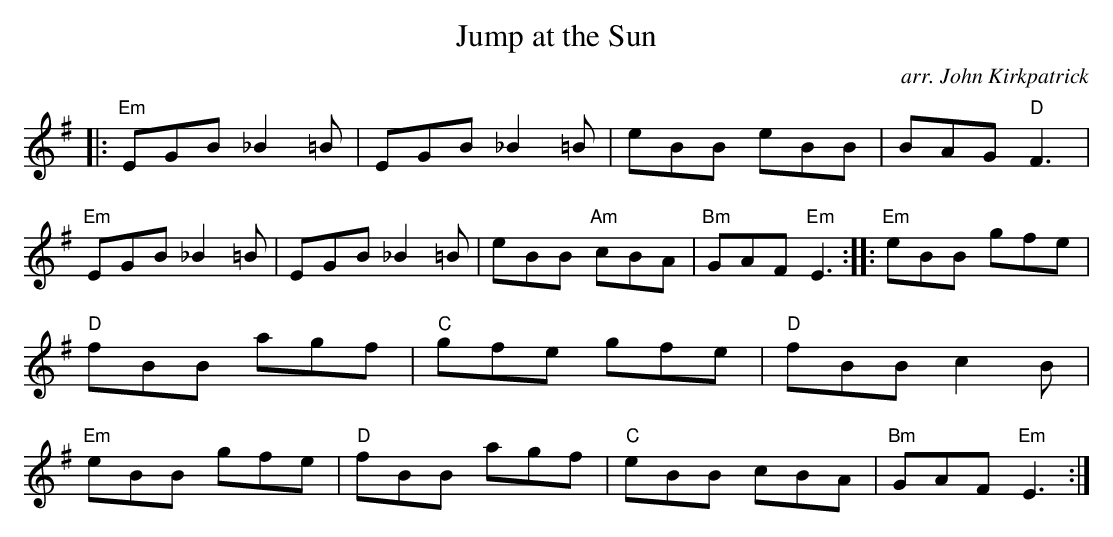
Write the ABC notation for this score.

X:1
T:Jump at the Sun
C:arr. John Kirkpatrick
L:1/8
E:13
K:Em
|:"Em"EGB _B2 =B|EGB _B2 =B|eBB eBB|BAG "D"F3|\
"Em"EGB _B2 =B|EGB _B2 =B|eBB "Am"cBA|"Bm"GAF "Em"E3::\
"Em"eBB gfe|"D"fBB agf|"C"gfe gfe|"D"fBB c2 B|\
"Em"eBB gfe|"D"fBB agf|"C"eBB cBA|"Bm"GAF "Em"E3:|**
